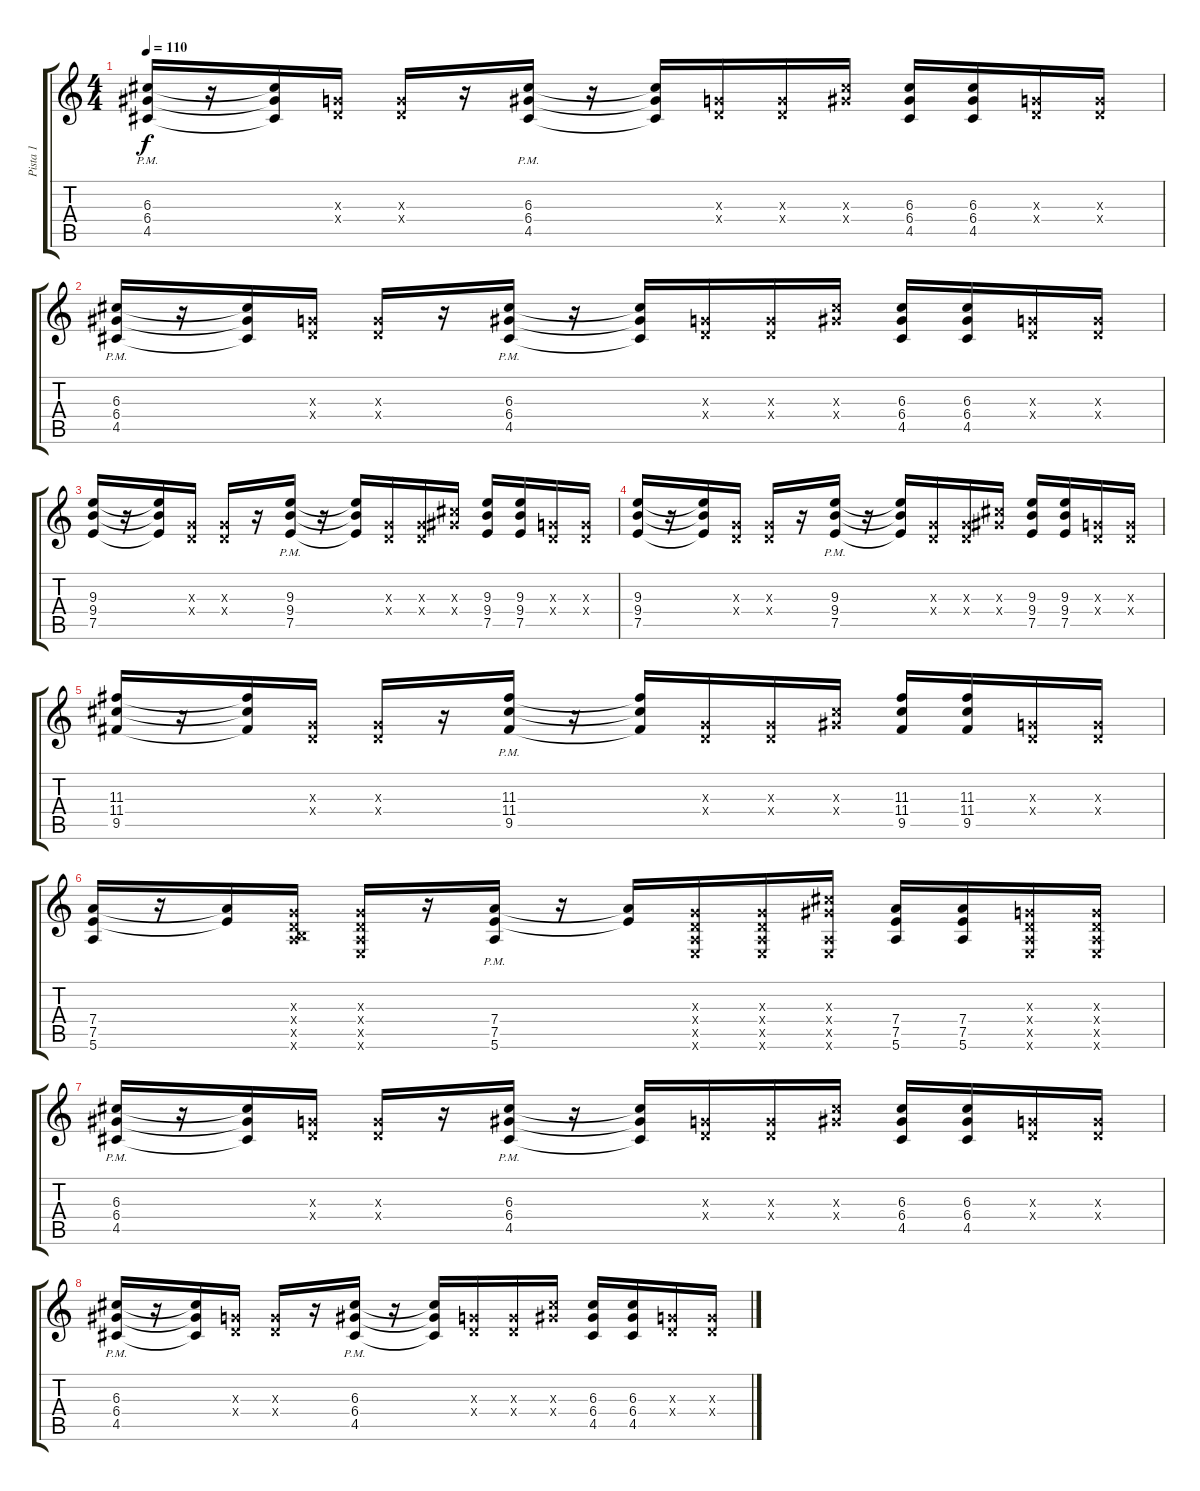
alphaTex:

\track ("Pista 1" "Pista 1") {instrument distortionguitar}
\staff {score tabs}
\tuning (E4 B3 G3 D3 A2 E2) {hide}
\ts (4 4)
\tempo 110
\clef g2
\ks c
(6.3 6.4{pm} 4.5).16{dy f} r.16 (6.3{t} 6.4{t} 4.5{t}).16 (0.3{x} 0.4{x}).16 (0.3{x} 0.4{x}).16 r.16 (6.3 6.4{pm} 4.5).16 r.16 (6.3{t} 6.4{t} 4.5{t}).16 (0.3{x} 0.4{x}).16 (0.3{x} 0.4{x}).16 (6.3{x} 6.4{x}).16 (6.3 6.4 4.5).16 (6.3 6.4 4.5).16 (0.3{x} 0.4{x}).16 (0.3{x} 0.4{x}).16 |
(6.3 6.4{pm} 4.5).16 r.16 (6.3{t} 6.4{t} 4.5{t}).16 (0.3{x} 0.4{x}).16 (0.3{x} 0.4{x}).16 r.16 (6.3 6.4{pm} 4.5).16 r.16 (6.3{t} 6.4{t} 4.5{t}).16 (0.3{x} 0.4{x}).16 (0.3{x} 0.4{x}).16 (6.3{x} 6.4{x}).16 (6.3 6.4 4.5).16 (6.3 6.4 4.5).16 (0.3{x} 0.4{x}).16 (0.3{x} 0.4{x}).16 |
(9.3 9.4 7.5).16 r.16 (9.3{t} 9.4{t} 7.5{t}).16 (0.3{x} 0.4{x}).16 (0.3{x} 0.4{x}).16 r.16 (9.3 9.4{pm} 7.5).16 r.16 (9.3{t} 9.4{t} 7.5{t}).16 (0.3{x} 0.4{x}).16 (0.3{x} 0.4{x}).16 (6.3{x} 6.4{x}).16 (9.3 9.4 7.5).16 (9.3 9.4 7.5).16 (0.3{x} 0.4{x}).16 (0.3{x} 0.4{x}).16 |
(9.3 9.4 7.5).16 r.16 (9.3{t} 9.4{t} 7.5{t}).16 (0.3{x} 0.4{x}).16 (0.3{x} 0.4{x}).16 r.16 (9.3 9.4{pm} 7.5).16 r.16 (9.3{t} 9.4{t} 7.5{t}).16 (0.3{x} 0.4{x}).16 (0.3{x} 0.4{x}).16 (6.3{x} 6.4{x}).16 (9.3 9.4 7.5).16 (9.3 9.4 7.5).16 (0.3{x} 0.4{x}).16 (0.3{x} 0.4{x}).16 |
(11.3 11.4 9.5).16 r.16 (11.3{t} 11.4{t} 9.5{t}).16 (0.3{x} 0.4{x}).16 (0.3{x} 0.4{x}).16 r.16 (11.3 11.4{pm} 9.5).16 r.16 (11.3{t} 11.4{t} 9.5{t}).16 (0.3{x} 0.4{x}).16 (0.3{x} 0.4{x}).16 (6.3{x} 6.4{x}).16 (11.3 11.4 9.5).16 (11.3 11.4 9.5).16 (0.3{x} 0.4{x}).16 (0.3{x} 0.4{x}).16 |
(7.4 7.5 5.6).16 r.16 (7.4{t} 7.5{t}).16 (0.3{x} 0.4{x} 0.5{x} 7.6{x}).16 (0.3{x} 0.4{x} 0.5{x} 0.6{x}).16 r.16 (7.4{pm} 7.5 5.6).16 r.16 (7.4{t} 7.5{t}).16 (0.3{x} 0.4{x} 0.5{x} 0.6{x}).16 (0.3{x} 0.4{x} 0.5{x} 0.6{x}).16 (6.3{x} 6.4{x} 0.5{x} 0.6{x}).16 (7.4 7.5 5.6).16 (7.4 7.5 5.6).16 (0.3{x} 0.4{x} 0.5{x} 0.6{x}).16 (0.3{x} 0.4{x} 0.5{x} 0.6{x}).16 |
(6.3 6.4{pm} 4.5).16 r.16 (6.3{t} 6.4{t} 4.5{t}).16 (0.3{x} 0.4{x}).16 (0.3{x} 0.4{x}).16 r.16 (6.3 6.4{pm} 4.5).16 r.16 (6.3{t} 6.4{t} 4.5{t}).16 (0.3{x} 0.4{x}).16 (0.3{x} 0.4{x}).16 (6.3{x} 6.4{x}).16 (6.3 6.4 4.5).16 (6.3 6.4 4.5).16 (0.3{x} 0.4{x}).16 (0.3{x} 0.4{x}).16 |
(6.3 6.4{pm} 4.5).16 r.16 (6.3{t} 6.4{t} 4.5{t}).16 (0.3{x} 0.4{x}).16 (0.3{x} 0.4{x}).16 r.16 (6.3 6.4{pm} 4.5).16 r.16 (6.3{t} 6.4{t} 4.5{t}).16 (0.3{x} 0.4{x}).16 (0.3{x} 0.4{x}).16 (6.3{x} 6.4{x}).16 (6.3 6.4 4.5).16 (6.3 6.4 4.5).16 (0.3{x} 0.4{x}).16 (0.3{x} 0.4{x}).16
